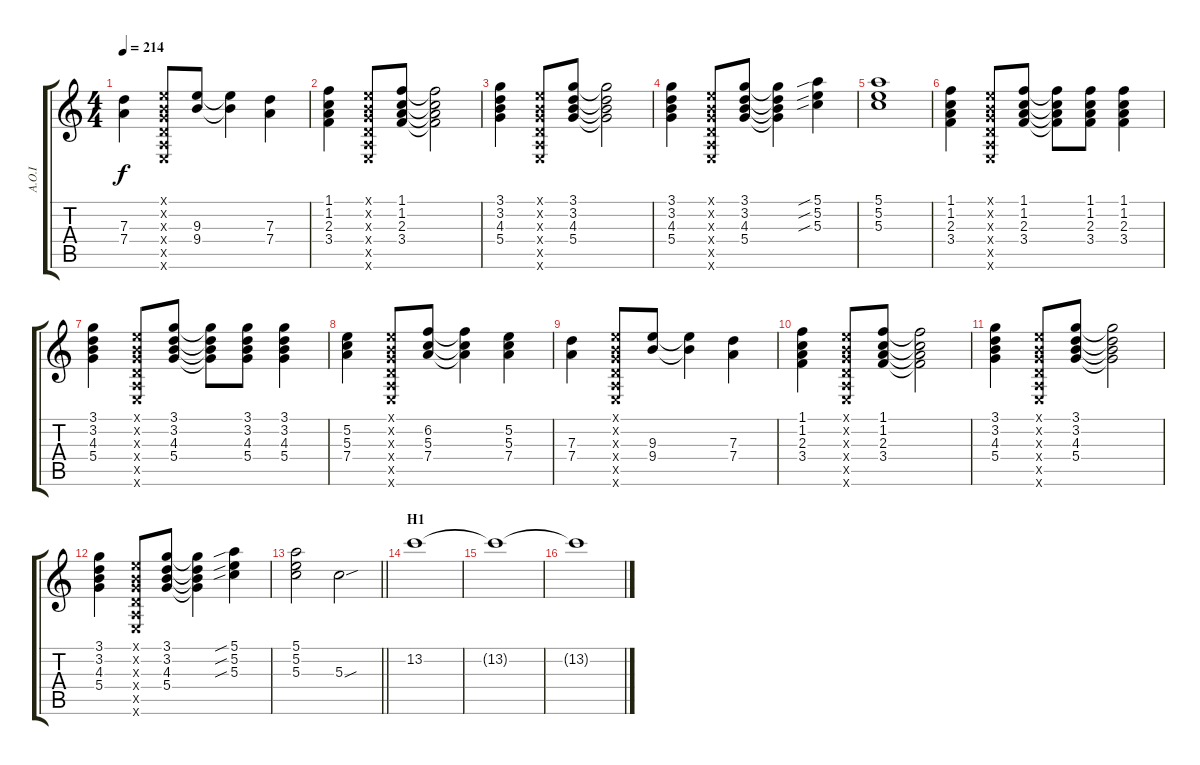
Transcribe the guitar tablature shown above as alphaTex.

\track ("A.O.I" "A.O.I") {instrument distortionguitar}
\staff {score tabs}
\tuning (E4 B3 G3 D3 A2 E2) {hide}
\ts (4 4)
\tempo 214
\clef g2
\ks c
(7.3 7.4).4{dy f} (0.1{x} 0.2{x} 0.3{x} 0.4{x} 0.5{x} 0.6{x}).8 (9.3 9.4).8 (9.3{t} 9.4{t}).4 (7.3 7.4).4 |
(1.1 1.2 2.3 3.4).4 (0.1{x} 0.2{x} 0.3{x} 0.4{x} 0.5{x} 0.6{x}).8 (1.1 1.2 2.3 3.4).8 (1.1{t} 1.2{t} 2.3{t} 3.4{t}).2 |
(3.1 3.2 4.3 5.4).4 (0.1{x} 0.2{x} 0.3{x} 0.4{x} 0.5{x} 0.6{x}).8 (3.1 3.2 4.3 5.4).8 (3.1{t} 3.2{t} 4.3{t} 5.4{t}).2 |
(3.1 3.2 4.3 5.4).4 (0.1{x} 0.2{x} 0.3{x} 0.4{x} 0.5{x} 0.6{x}).8 (3.1 3.2 4.3 5.4).8 (3.1{t} 3.2{t} 4.3{t} 5.4{t}).4 (5.1{sib} 5.2{sib} 5.3{sib}).4 |
(5.1 5.2 5.3).1 |
(1.1 1.2 2.3 3.4).4 (0.1{x} 0.2{x} 0.3{x} 0.4{x} 0.5{x} 0.6{x}).8 (1.1 1.2 2.3 3.4).8 (1.1{t} 1.2{t} 2.3{t} 3.4{t}).8 (1.1 1.2 2.3 3.4).8 (1.1 1.2 2.3 3.4).4 |
(3.1 3.2 4.3 5.4).4 (0.1{x} 0.2{x} 0.3{x} 0.4{x} 0.5{x} 0.6{x}).8 (3.1 3.2 4.3 5.4).8 (3.1{t} 3.2{t} 4.3{t} 5.4{t}).8 (3.1 3.2 4.3 5.4).8 (3.1 3.2 4.3 5.4).4 |
(5.2 5.3 7.4).4 (0.1{x} 0.2{x} 0.3{x} 0.4{x} 0.5{x} 0.6{x}).8 (6.2 5.3 7.4).8 (6.2{t} 5.3{t} 7.4{t}).4 (5.2 5.3 7.4).4 |
(7.3 7.4).4 (0.1{x} 0.2{x} 0.3{x} 0.4{x} 0.5{x} 0.6{x}).8 (9.3 9.4).8 (9.3{t} 9.4{t}).4 (7.3 7.4).4 |
(1.1 1.2 2.3 3.4).4 (0.1{x} 0.2{x} 0.3{x} 0.4{x} 0.5{x} 0.6{x}).8 (1.1 1.2 2.3 3.4).8 (1.1{t} 1.2{t} 2.3{t} 3.4{t}).2 |
(3.1 3.2 4.3 5.4).4 (0.1{x} 0.2{x} 0.3{x} 0.4{x} 0.5{x} 0.6{x}).8 (3.1 3.2 4.3 5.4).8 (3.1{t} 3.2{t} 4.3{t} 5.4{t}).2 |
(3.1 3.2 4.3 5.4).4 (0.1{x} 0.2{x} 0.3{x} 0.4{x} 0.5{x} 0.6{x}).8 (3.1 3.2 4.3 5.4).8 (3.1{t} 3.2{t} 4.3{t} 5.4{t}).4 (5.1{sib} 5.2{sib} 5.3{sib}).4 |
\barLineRight lightlight
(5.1 5.2 5.3).2 5.3{sou}.2{volume 12 balance 8 instrument distortionguitar} |
\section ("" "H1")
13.2.1 |
13.2{t}.1 |
13.2{t}.1
